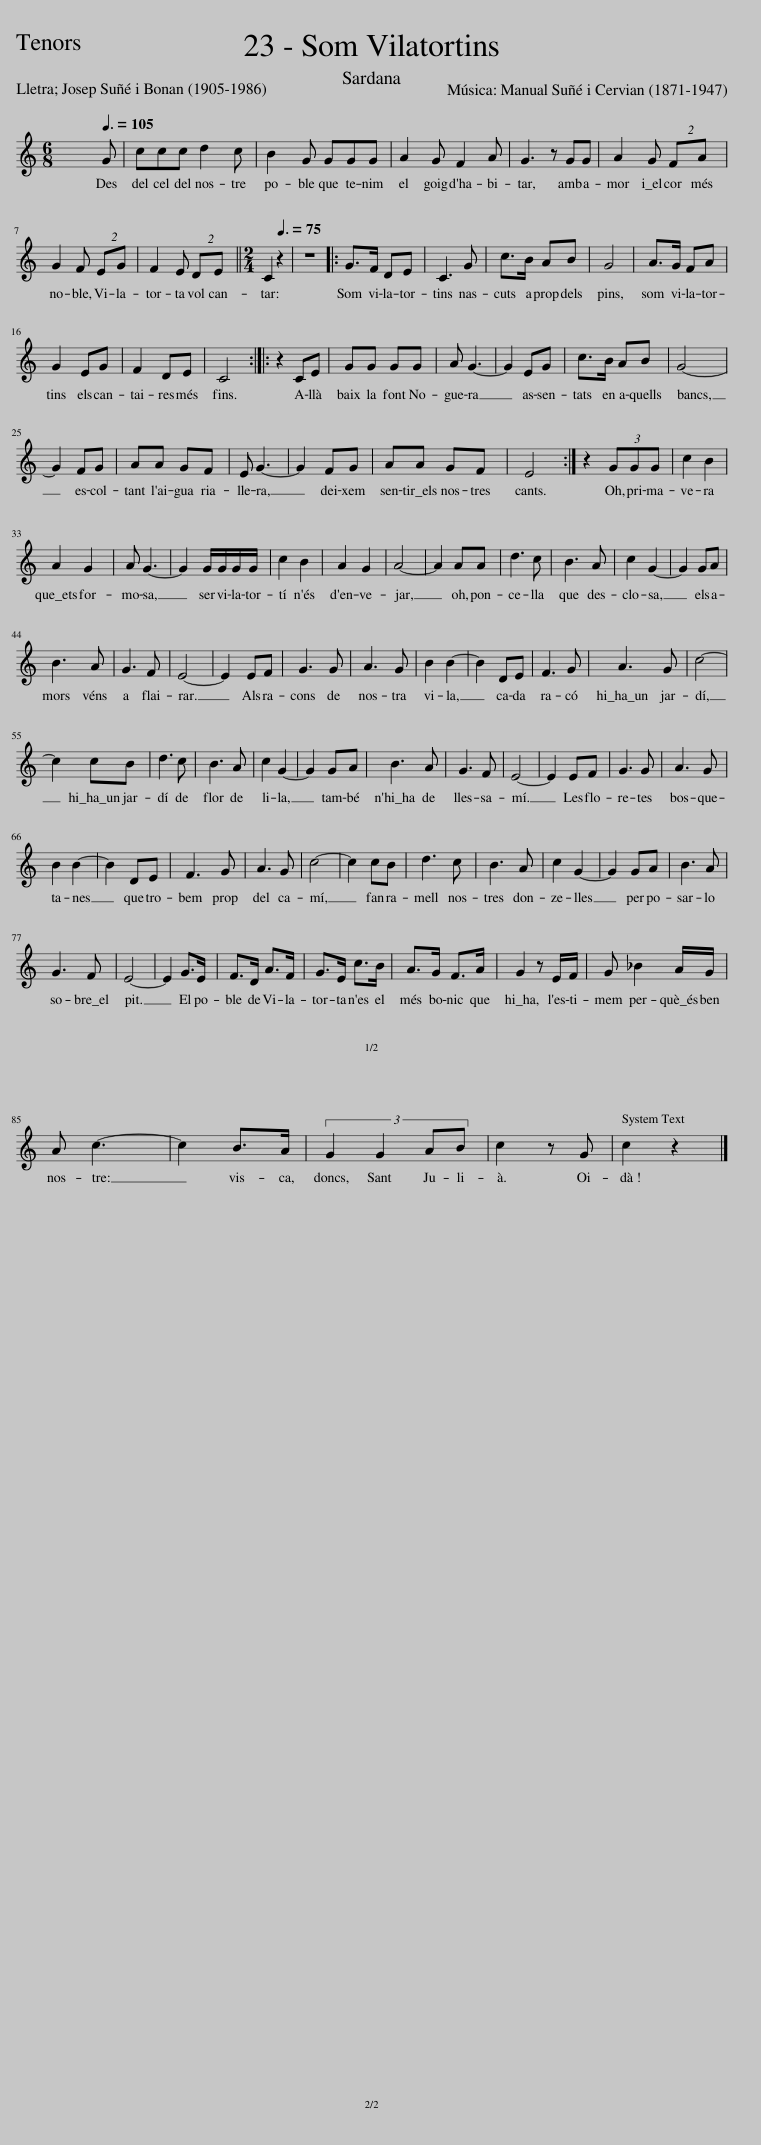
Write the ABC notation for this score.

X:1
L:1/8
M:6/8
I:linebreak $
K:C
V:1 treble
V:1
 x3 x2[Q:3/8=105] G | ccc d2 c | B2 G GGG | A2 G F2 A | G3 z GG | %5
 A2 G (2:3:2FA |$ G2 F (2:3:2EG | F2 E (2:3:2DE ||[M:2/4] C2[Q:3/8=75] z2 | z4 |: %10
 G>F DE | C3 G | c>B AB | G4 | A>G FA |$ %15
 G2 EG | F2 DE | C4 :: z2 CE | GG GG | %20
 A G3- | G2 EG | c>B AB | G4- |$ G2 FG | %25
 AA GF | E G3- | G2 FG | AA GF | E4 :| %30
 z2 (3GGG | c2 B2 |$ A2 G2 | A G3- | G2 G/G/G/G/ | %35
 c2 B2 | A2 G2 | A4- | A2 AA | d3 c | %40
 B3 A | c2 G2- | G2 GA |$ B3 A | G3 F | %45
 E4- | E2 EF | G3 G | A3 G | B2 B2- | %50
 B2 DE | F3 G | A3 G | c4- |$ c2 cB | %55
 d3 c | B3 A | c2 G2- | G2 GA | B3 A | %60
 G3 F | E4- | E2 EF | G3 G | A3 G |$ %65
 B2 B2- | B2 DE | F3 G | A3 G | c4- | %70
 c2 cB | d3 c | B3 A | c2 G2- | G2 GA | %75
 B3 A |$ G3 F | E4- | E2 G>E | F>D A>F | %80
 G>E c>B | A>G F>A | G2 z E/F/ | G _B2 A/G/ |$ A c3- | %85
 c2 B>A | (3:2:4G2 G2 AB | c2 z G | c2 z2 |] %89
